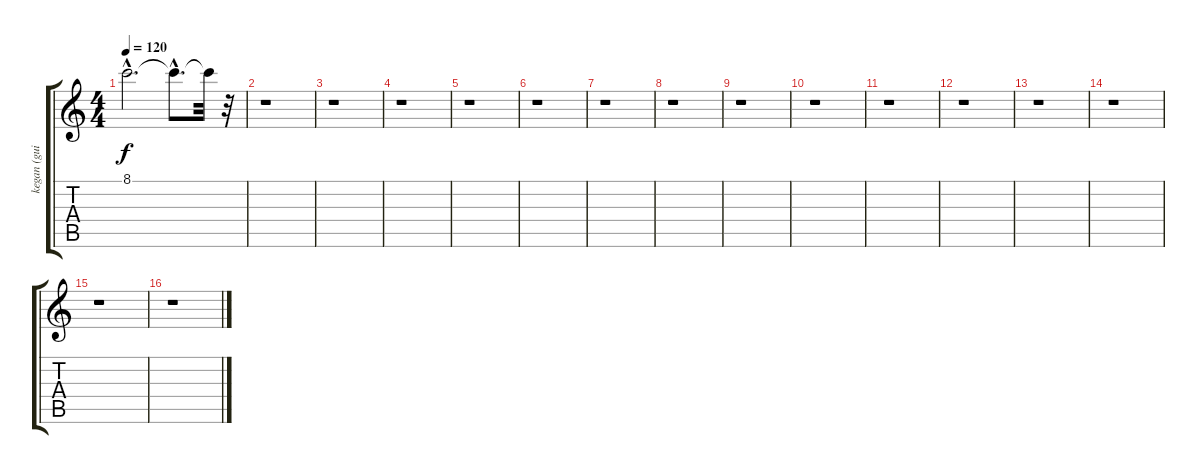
\track ("kegan (guitar) back up singer" "kegan (gui") {instrument distortionguitar}
\staff {score tabs}
\tuning (E4 B3 G3 D3 A2 E2) {hide}
\ts (4 4)
\tempo 120
\clef g2
\ks c
8.1{hac t}.2{d dy f} 8.1{hac t}.8{d} 8.1{t}.32 r.32 |
r.1 |
r.1 |
r.1 |
r.1 |
r.1 |
r.1 |
r.1 |
r.1 |
r.1 |
r.1 |
r.1 |
r.1 |
r.1 |
r.1 |
r.1
